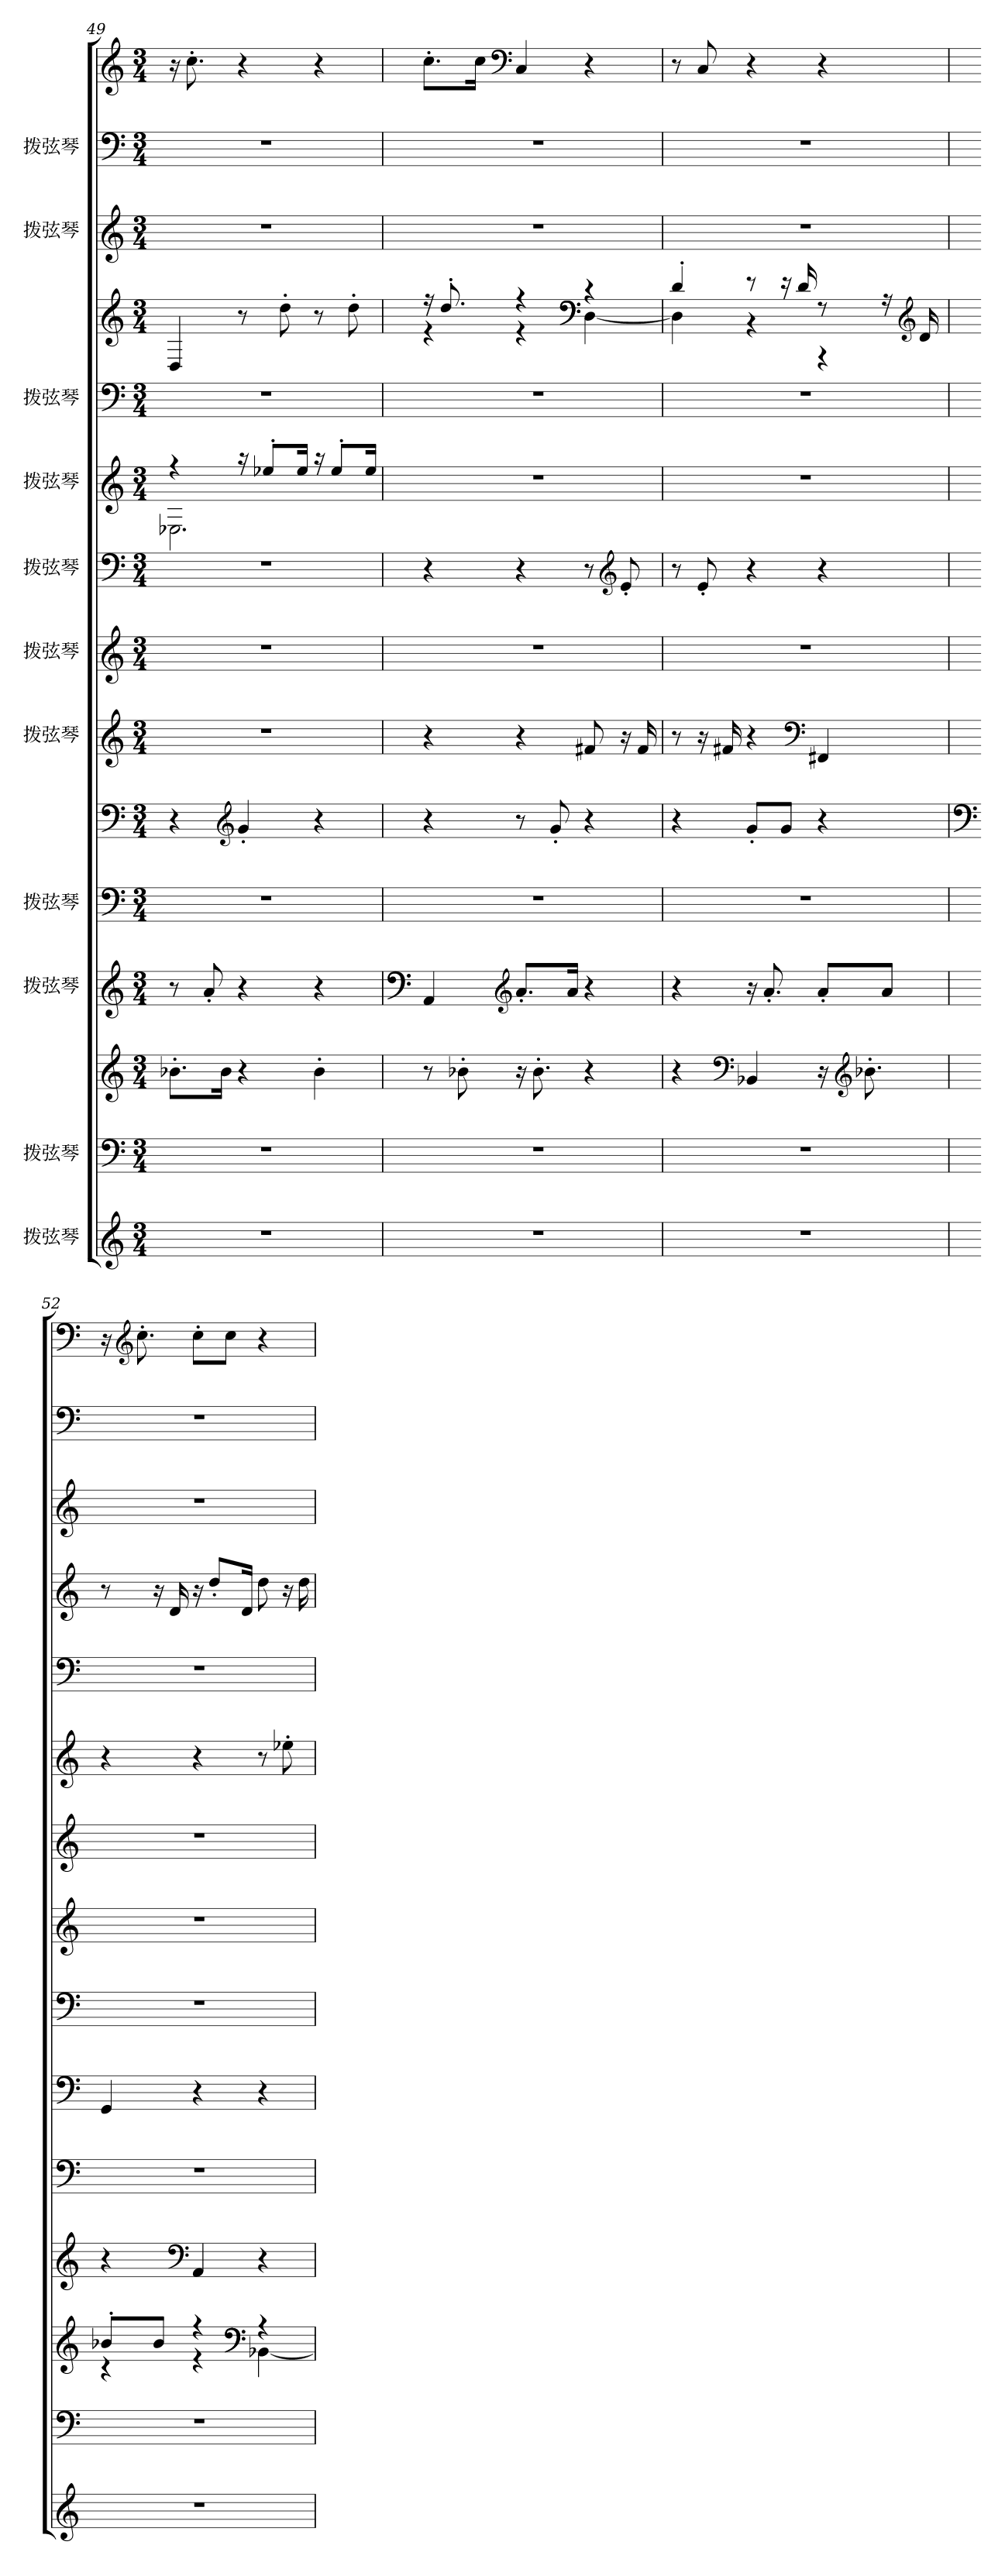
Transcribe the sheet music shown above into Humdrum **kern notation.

**kern	**kern	**kern	**kern	**kern	**kern	**kern	**kern	**kern	**kern	**kern	**kern	**kern	**kern	**kern
*part11	*part10	*part10	*part9	*part8	*part8	*part7	*part6	*part5	*part4	*part3	*part3	*part2	*part1	*part1
*staff15	*staff14	*staff13	*staff12	*staff11	*staff10	*staff9	*staff8	*staff7	*staff6	*staff5	*staff4	*staff3	*staff2	*staff1
*I"拨弦琴	*I"拨弦琴	*	*I"拨弦琴	*I"拨弦琴	*	*I"拨弦琴	*I"拨弦琴	*I"拨弦琴	*I"拨弦琴	*I"拨弦琴	*	*I"拨弦琴	*I"拨弦琴	*
*clefG2	*clefF4	*clefG2	*clefG2	*clefF4	*clefF4	*clefG2	*clefG2	*clefF4	*clefG2	*clefF4	*clefG2	*clefG2	*clefF4	*clefG2
*k[]	*k[]	*k[]	*k[]	*k[]	*k[]	*k[]	*k[]	*k[]	*k[]	*k[]	*k[]	*k[]	*k[]	*k[]
*M3/4	*M3/4	*M3/4	*M3/4	*M3/4	*M3/4	*M3/4	*M3/4	*M3/4	*M3/4	*M3/4	*M3/4	*M3/4	*M3/4	*M3/4
=49	=49	=49	=49	=49	=49	=49	=49	=49	=49	=49	=49	=49	=49	=49
*	*	*	*	*	*	*	*	*	*^	*	*	*	*	*
2.r	2.r	8.b-X'\L	8r	2.r	4r	2.r	2.r	2.r	4r	2.E-X\	2.r	4D/	2.r	2.r	16r
.	.	.	.	.	.	.	.	.	.	.	.	.	.	.	8.cc'\
.	.	.	8a'/	.	.	.	.	.	.	.	.	.	.	.	.
.	.	16b-\Jk	.	.	.	.	.	.	.	.	.	.	.	.	.
*	*	*	*	*	*clefG2	*	*	*	*	*	*	*	*	*	*
.	.	4r	4r	.	4g'/	.	.	.	16r	.	.	8r	.	.	4r
.	.	.	.	.	.	.	.	.	8ee-X'/L	.	.	.	.	.	.
.	.	.	.	.	.	.	.	.	.	.	.	8dd'\	.	.	.
.	.	.	.	.	.	.	.	.	16ee-/Jk	.	.	.	.	.	.
.	.	4b-'\	4r	.	4r	.	.	.	16r	.	.	8r	.	.	4r
.	.	.	.	.	.	.	.	.	8ee-'/L	.	.	.	.	.	.
.	.	.	.	.	.	.	.	.	.	.	.	8dd'\	.	.	.
.	.	.	.	.	.	.	.	.	16ee-/Jk	.	.	.	.	.	.
*	*	*	*	*	*	*	*	*	*v	*v	*	*	*	*	*
=50	=50	=50	=50	=50	=50	=50	=50	=50	=50	=50	=50	=50	=50	=50
*	*	*	*clefF4	*	*	*	*	*	*	*	*	*	*	*
*	*	*	*	*	*	*	*	*	*	*	*^	*	*	*
2.r	2.r	8r	4AA/	2.r	4r	4r	2.r	4r	2.r	2.r	16r	4r	2.r	2.r	8.cc'\L
.	.	.	.	.	.	.	.	.	.	.	8.dd'/	.	.	.	.
.	.	8b-X'\	.	.	.	.	.	.	.	.	.	.	.	.	.
.	.	.	.	.	.	.	.	.	.	.	.	.	.	.	16cc\Jk
*	*	*	*clefG2	*	*	*	*	*	*	*	*	*	*	*	*clefF4
.	.	16r	8.a'/L	.	8r	4r	.	4r	.	.	4r	4r	.	.	4C/
.	.	8.b-'\	.	.	.	.	.	.	.	.	.	.	.	.	.
.	.	.	.	.	8g'/	.	.	.	.	.	.	.	.	.	.
.	.	.	16a/Jk	.	.	.	.	.	.	.	.	.	.	.	.
*	*	*	*	*	*	*	*	*	*	*	*clefF4	*	*	*	*
.	.	4r	4r	.	4r	8f#X/	.	8r	.	.	4r	[4D\	.	.	4r
*	*	*	*	*	*	*	*	*clefG2	*	*	*	*	*	*	*
.	.	.	.	.	.	16r	.	8e'/	.	.	.	.	.	.	.
.	.	.	.	.	.	16f#/	.	.	.	.	.	.	.	.	.
!!LO:PB:g=z
=51	=51	=51	=51	=51	=51	=51	=51	=51	=51	=51	=51	=51	=51	=51	=51
2.r	2.r	4r	4r	2.r	4r	8r	2.r	8r	2.r	2.r	4d'/	4D\]	2.r	2.r	8r
.	.	.	.	.	.	16r	.	8e'/	.	.	.	.	.	.	8C/
.	.	.	.	.	.	16f#X/	.	.	.	.	.	.	.	.	.
*	*	*clefF4	*	*	*	*	*	*	*	*	*	*	*	*	*
.	.	4BB-X/	16r	.	8g'/L	4r	.	4r	.	.	8r	4r	.	.	4r
.	.	.	8.a'/	.	.	.	.	.	.	.	.	.	.	.	.
.	.	.	.	.	8g/J	.	.	.	.	.	16r	.	.	.	.
.	.	.	.	.	.	.	.	.	.	.	16d/	.	.	.	.
*	*	*	*	*	*	*clefF4	*	*	*	*	*	*	*	*	*
.	.	16r	8a'/L	.	4r	4FF#X/	.	4r	.	.	8r	4r	.	.	4r
*	*	*clefG2	*	*	*	*	*	*	*	*	*	*	*	*	*
.	.	8.b-X'\	.	.	.	.	.	.	.	.	.	.	.	.	.
.	.	.	8a/J	.	.	.	.	.	.	.	16r	.	.	.	.
*	*	*	*	*	*	*	*	*	*	*	*clefG2	*	*	*	*
.	.	.	.	.	.	.	.	.	.	.	16d/	.	.	.	.
*	*	*	*	*	*	*	*	*	*	*	*v	*v	*	*	*
=52	=52	=52	=52	=52	=52	=52	=52	=52	=52	=52	=52	=52	=52	=52
*	*	*	*	*	*clefF4	*	*	*	*	*	*	*	*	*
*	*	*^	*	*	*	*	*	*	*	*	*	*	*	*
2.r	2.r	8b-X'/L	4r	4r	2.r	4GG/	2.r	2.r	2.r	4r	2.r	8r	2.r	2.r	16r
*	*	*	*	*	*	*	*	*	*	*	*	*	*	*	*clefG2
.	.	.	.	.	.	.	.	.	.	.	.	.	.	.	8.cc'\
.	.	8b-/J	.	.	.	.	.	.	.	.	.	16r	.	.	.
.	.	.	.	.	.	.	.	.	.	.	.	16d/	.	.	.
*	*	*	*	*clefF4	*	*	*	*	*	*	*	*	*	*	*
.	.	4r	4r	4AA/	.	4r	.	.	.	4r	.	16r	.	.	8cc'\L
.	.	.	.	.	.	.	.	.	.	.	.	8dd'/L	.	.	.
.	.	.	.	.	.	.	.	.	.	.	.	.	.	.	8cc\J
.	.	.	.	.	.	.	.	.	.	.	.	16d/Jk	.	.	.
*	*	*clefF4	*	*	*	*	*	*	*	*	*	*	*	*	*
.	.	4r	[4BB-X\	4r	.	4r	.	.	.	8r	.	8dd\	.	.	4r
.	.	.	.	.	.	.	.	.	.	8ee-X'\	.	16r	.	.	.
.	.	.	.	.	.	.	.	.	.	.	.	16dd\	.	.	.
*	*	*v	*v	*	*	*	*	*	*	*	*	*	*	*	*
=	=	=	=	=	=	=	=	=	=	=	=	=	=	=
*-	*-	*-	*-	*-	*-	*-	*-	*-	*-	*-	*-	*-	*-	*-
